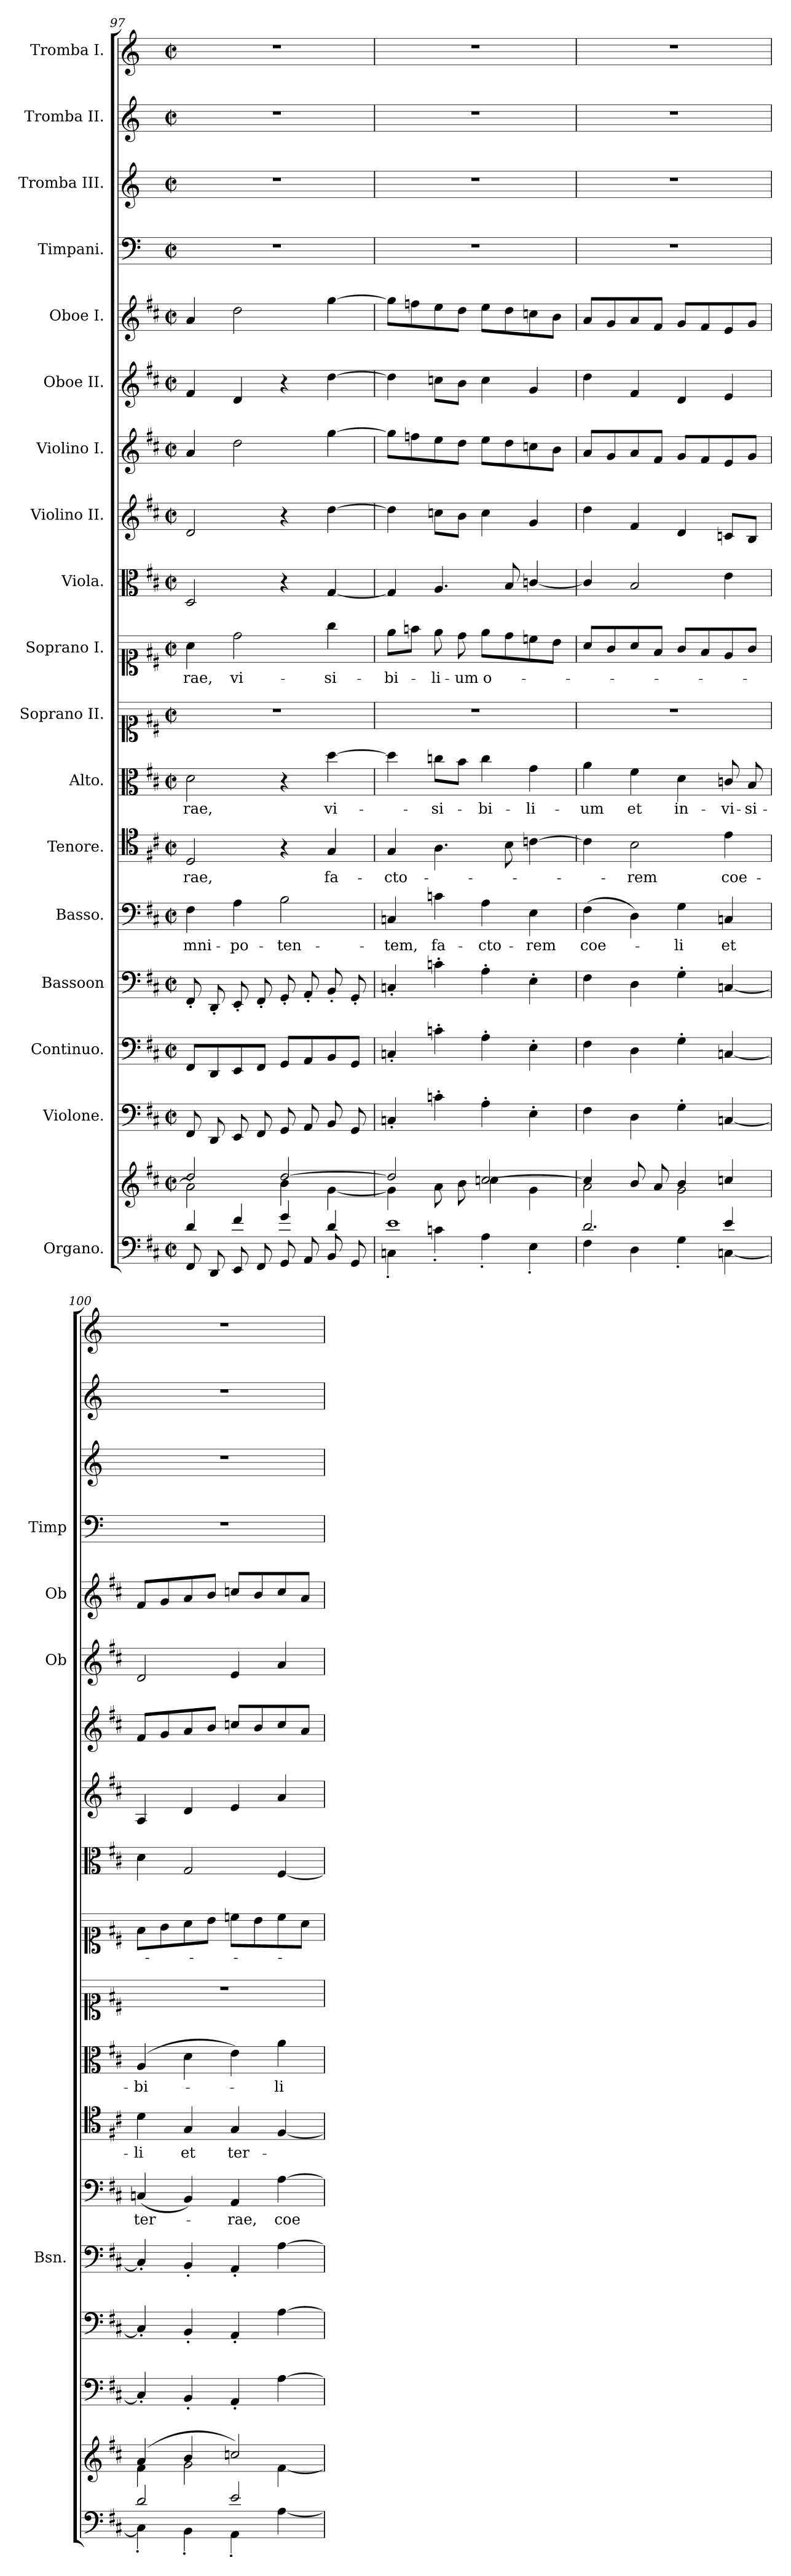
**kern	**kern	**kern	**kern	**kern	**kern	**text	**kern	**text	**kern	**text	**kern	**kern	**text	**kern	**kern	**kern	**kern	**kern	**kern	**kern	**kern	**kern
*part18	*part18	*part17	*part16	*part15	*part14	*part14	*part13	*part13	*part12	*part12	*part11	*part10	*part10	*part9	*part8	*part7	*part6	*part5	*part4	*part3	*part2	*part1
*staff19	*staff18	*staff17	*staff16	*staff15	*staff14	*staff14	*staff13	*staff13	*staff12	*staff12	*staff11	*staff10	*staff10	*staff9	*staff8	*staff7	*staff6	*staff5	*staff4	*staff3	*staff2	*staff1
*I"Organo.	*	*I"Violone.	*I"Continuo.	*I"Bassoon	*I"Basso.	*	*I"Tenore.	*	*I"Alto.	*	*I"Soprano II.	*I"Soprano I.	*	*I"Viola.	*I"Violino II.	*I"Violino I.	*I"Oboe II.	*I"Oboe I.	*I"Timpani.	*I"Tromba III.	*I"Tromba II.	*I"Tromba I.
*	*	*	*	*I'Bsn.	*	*	*	*	*	*	*	*	*	*	*	*	*I'Ob	*I'Ob	*I'Timp	*	*	*
*clefF4	*clefG2	*clefF4	*clefF4	*clefF4	*clefF4	*	*clefC4	*	*clefC3	*	*clefC1	*clefC1	*	*clefC3	*clefG2	*clefG2	*clefG2	*clefG2	*clefF4	*clefG2	*clefG2	*clefG2
*	*	*ITrd7c12	*	*	*	*	*	*	*	*	*	*	*	*	*	*	*	*	*ITrd-1c-2	*ITrd-1c-2	*ITrd-1c-2	*ITrd-1c-2
*k[f#c#]	*k[f#c#]	*k[f#c#]	*k[f#c#]	*k[f#c#]	*k[f#c#]	*	*k[f#c#]	*	*k[f#c#]	*	*k[f#c#]	*k[f#c#]	*	*k[f#c#]	*k[f#c#]	*k[f#c#]	*k[f#c#]	*k[f#c#]	*k[f#c#]	*k[f#c#]	*k[f#c#]	*k[f#c#]
*M2/2	*M2/2	*M2/2	*M2/2	*M2/2	*M2/2	*	*M2/2	*	*M2/2	*	*M2/2	*M2/2	*	*M2/2	*M2/2	*M2/2	*M2/2	*M2/2	*M2/2	*M2/2	*M2/2	*M2/2
*met(c|)	*met(c|)	*met(c|)	*met(c|)	*met(c|)	*met(c|)	*	*met(c|)	*	*met(c|)	*	*met(c|)	*met(c|)	*	*met(c|)	*met(c|)	*met(c|)	*met(c|)	*met(c|)	*met(c|)	*met(c|)	*met(c|)	*met(c|)
=97	=97	=97	=97	=97	=97	=97	=97	=97	=97	=97	=97	=97	=97	=97	=97	=97	=97	=97	=97	=97	=97	=97
*^	*^	*	*	*	*	*	*	*	*	*	*	*	*	*	*	*	*	*	*	*	*	*
!	!	!	!	!	!	!	!	!LO:LY:b	!	!LO:LY:b	!	!LO:LY:b	!	!	!LO:LY:b	!	!	!	!	!	!	!	!	!
4d/	8FF#/	2dd/	2a\]	8FFF#/	8FF#/L	8FF#'/	4F#\	-mni-	2D/	-rae,	2d\	-rae,	1r	4a\	-rae,	2D/	2d/	4a/	4f#/	4a/	1r	1r	1r	1r
.	8DD/	.	.	8DDD/	8DD/	8DD'/	.	.	.	.	.	.	.	.	.	.	.	.	.	.	.	.	.	.
!	!	!	!	!	!	!	!	!LO:LY:b	!	!	!	!	!	!	!LO:LY:b	!	!	!	!	!	!	!	!	!
4f#/	8EE/	.	.	8EEE/	8EE/	8EE'/	4A\	-po-	.	.	.	.	.	2dd\	vi-	.	.	2dd\	4d/	2dd\	.	.	.	.
.	8FF#/	.	.	8FFF#/	8FF#/J	8FF#'/	.	.	.	.	.	.	.	.	.	.	.	.	.	.	.	.	.	.
!	!	!	!	!	!	!	!	!LO:LY:b	!	!	!	!	!	!	!	!	!	!	!	!	!	!	!	!
4g/	8GG/	[2dd/	4b\	8GGG/	8GG/L	8GG'/	2B\	-ten-	4r	.	4r	.	.	.	.	4r	4r	.	4r	.	.	.	.	.
.	8AA/	.	.	8AAA/	8AA/	8AA'/	.	.	.	.	.	.	.	.	.	.	.	.	.	.	.	.	.	.
!	!	!	!	!	!	!	!	!	!	!LO:LY:b	!	!LO:LY:b	!	!	!LO:LY:b	!	!	!	!	!	!	!	!	!
4d/	8BB/	.	[4g\	8BBB/	8BB/	8BB'/	.	.	4G/	fa-	[4dd\	vi-	.	4gg\	-si-	[4G/	[4dd\	[4gg\	[4dd\	[4gg\	.	.	.	.
.	8GG/	.	.	8GGG/	8GG/J	8GG'/	.	.	.	.	.	.	.	.	.	.	.	.	.	.	.	.	.	.
=98	=98	=98	=98	=98	=98	=98	=98	=98	=98	=98	=98	=98	=98	=98	=98	=98	=98	=98	=98	=98	=98	=98	=98	=98
!	!	!	!	!	!	!	!	!LO:LY:b	!	!LO:LY:b	!	!	!	!	!LO:LY:b	!	!	!	!	!	!	!	!	!
1e	4Cn'\	2dd/]	4g\]	4CCn'/	4Cn'/	4Cn'/	4Cn/	-tem,	4G/	-cto-	4dd\]	.	1r	8ee\L	-bi-	4G/]	4dd\]	8gg\L]	4dd\]	8gg\L]	1r	1r	1r	1r
.	.	.	.	.	.	.	.	.	.	.	.	.	.	8ffn\J	.	.	.	8ffn\	.	8ffn\	.	.	.	.
!	!	!	!	!	!	!	!	!LO:LY:b	!	!	!	!LO:LY:b	!	!	!LO:LY:b	!	!	!	!	!	!	!	!	!
.	4cn'\	.	8a\	4Cn'\	4cn'\	4cn'\	4cn\	fa-	4.A\	.	8ccn\L	-si-	.	8ee\	-li-	4.A/	8ccn\L	8ee\	8ccn\L	8ee\	.	.	.	.
!	!	!	!	!	!	!	!	!	!	!	!	!	!	!	!LO:LY:b	!	!	!	!	!	!	!	!	!
.	.	.	8b\	.	.	.	.	.	.	.	8b\J	.	.	8dd\	-um	.	8b\J	8dd\J	8b\J	8dd\J	.	.	.	.
!	!	!	!	!	!	!	!	!LO:LY:b	!	!	!	!LO:LY:b	!	!	!LO:LY:b	!	!	!	!	!	!	!	!	!
.	4A'\	[2ccn/	4cc\	4AA'\	4A'\	4A'\	4A\	-cto-	.	.	4cc\	-bi-	.	8ee\L	o-	.	4cc\	8ee\L	4cc\	8ee\L	.	.	.	.
.	.	.	.	.	.	.	.	.	8B\	.	.	.	.	8dd\	.	8B/	.	8dd\	.	8dd\	.	.	.	.
!	!	!	!	!	!	!	!	!LO:LY:b	!	!	!	!LO:LY:b	!	!	!	!	!	!	!	!	!	!	!	!
.	4E'\	.	4g\	4EE'\	4E'\	4E'\	4E\	-rem	[4cn\	.	4g\	-li-	.	8ccn\	.	[4cn/	4g/	8ccn\	4g/	8ccn\	.	.	.	.
.	.	.	.	.	.	.	.	.	.	.	.	.	.	8b\J	.	.	.	8b\J	.	8b\J	.	.	.	.
=99	=99	=99	=99	=99	=99	=99	=99	=99	=99	=99	=99	=99	=99	=99	=99	=99	=99	=99	=99	=99	=99	=99	=99	=99
!	!	!	!	!	!	!	!	!LO:LY:b	!	!	!	!LO:LY:b	!	!	!	!	!	!	!	!	!	!	!	!
2.d/	4F#\	4cc/]	2a\	4FF#\	4F#\	4F#\	(4F#\	coe-	4c\]	.	4a\	-um	1r	8a/L	.	4c/]	4dd\	8a/L	4dd\	8a/L	1r	1r	1r	1r
.	.	.	.	.	.	.	.	.	.	.	.	.	.	8g/	.	.	.	8g/	.	8g/	.	.	.	.
!	!	!	!	!	!	!	!	!	!	!LO:LY:b	!	!LO:LY:b	!	!	!	!	!	!	!	!	!	!	!	!
.	4D\	8b/	.	4DD\	4D\	4D\	4D\)	.	2B\	-rem	4f#\	et	.	8a/	.	2B/	4f#/	8a/	4f#/	8a/	.	.	.	.
.	.	8a/	.	.	.	.	.	.	.	.	.	.	.	8f#/J	.	.	.	8f#/J	.	8f#/J	.	.	.	.
!	!	!	!	!	!	!	!	!LO:LY:b	!	!	!	!LO:LY:b	!	!	!	!	!	!	!	!	!	!	!	!
.	4G'\	4b/	2g\	4GG'\	4G'\	4G'\	4G\	-li	.	.	4d\	in-	.	8g/L	.	.	4d/	8g/L	4d/	8g/L	.	.	.	.
.	.	.	.	.	.	.	.	.	.	.	.	.	.	8f#/	.	.	.	8f#/	.	8f#/	.	.	.	.
!	!	!	!	!	!	!	!	!LO:LY:b	!	!LO:LY:b	!	!LO:LY:b	!	!	!	!	!	!	!	!	!	!	!	!
4e/	[4Cn\	4ccn/	.	[4CCn/	[4Cn/	[4Cn/	4Cn/	et	4e\	coe-	8cn/	-vi-	.	8e/	.	4e\	8cn/L	8e/	4e/	8e/	.	.	.	.
!	!	!	!	!	!	!	!	!	!	!	!	!LO:LY:b	!	!	!	!	!	!	!	!	!	!	!	!
.	.	.	.	.	.	.	.	.	.	.	8B/	-si-	.	8g/J	.	.	8B/J	8g/J	.	8g/J	.	.	.	.
=100	=100	=100	=100	=100	=100	=100	=100	=100	=100	=100	=100	=100	=100	=100	=100	=100	=100	=100	=100	=100	=100	=100	=100	=100
!	!	!	!	!	!	!	!	!LO:LY:b	!	!LO:LY:b	!	!LO:LY:b	!	!	!	!	!	!	!	!	!	!	!	!
2d/	4C'\]	(4a/	4f#\	4CC'/]	4C'/]	4C'/]	(4Cn/	ter-	4d\	-li	(4A/	-bi-	1r	8f#\L	.	4d\	4A/	8f#/L	2d/	8f#/L	1r	1r	1r	1r
.	.	.	.	.	.	.	.	.	.	.	.	.	.	8g\	.	.	.	8g/	.	8g/	.	.	.	.
!	!	!	!	!	!	!	!	!	!	!LO:LY:b	!	!	!	!	!	!	!	!	!	!	!	!	!	!
.	4BB'\	4b/	2g\	4BBB'/	4BB'/	4BB'/	4BB/)	.	4G/	et	4d\	.	.	8a\	.	2G/	4d/	8a/	.	8a/	.	.	.	.
.	.	.	.	.	.	.	.	.	.	.	.	.	.	8b\J	.	.	.	8b/J	.	8b/J	.	.	.	.
!	!	!	!	!	!	!	!	!LO:LY:b	!	!LO:LY:b	!	!	!	!	!	!	!	!	!	!	!	!	!	!
2e/	4AA'\	2ccn/)	.	4AAA'/	4AA'/	4AA'/	4AA/	-rae,	4G/	ter-	4e\)	.	.	8ccn\L	.	.	4e/	8ccn/L	4e/	8ccn/L	.	.	.	.
.	.	.	.	.	.	.	.	.	.	.	.	.	.	8b\	.	.	.	8b/	.	8b/	.	.	.	.
!	!	!	!	!	!	!	!	!LO:LY:b	!	!	!	!LO:LY:b	!	!	!	!	!	!	!	!	!	!	!	!
.	[4A\	.	[4f#\	[4AA\	[4A\	[4A\	[4A\	coe-	[4F#/	.	4a\	-li-	.	8cc\	.	[4F#/	4a/	8cc/	4a/	8cc/	.	.	.	.
.	.	.	.	.	.	.	.	.	.	.	.	.	.	8a\J	.	.	.	8a/J	.	8a/J	.	.	.	.
*v	*v	*	*	*	*	*	*	*	*	*	*	*	*	*	*	*	*	*	*	*	*	*	*	*
*	*v	*v	*	*	*	*	*	*	*	*	*	*	*	*	*	*	*	*	*	*	*	*	*
=	=	=	=	=	=	=	=	=	=	=	=	=	=	=	=	=	=	=	=	=	=	=
*-	*-	*-	*-	*-	*-	*-	*-	*-	*-	*-	*-	*-	*-	*-	*-	*-	*-	*-	*-	*-	*-	*-
